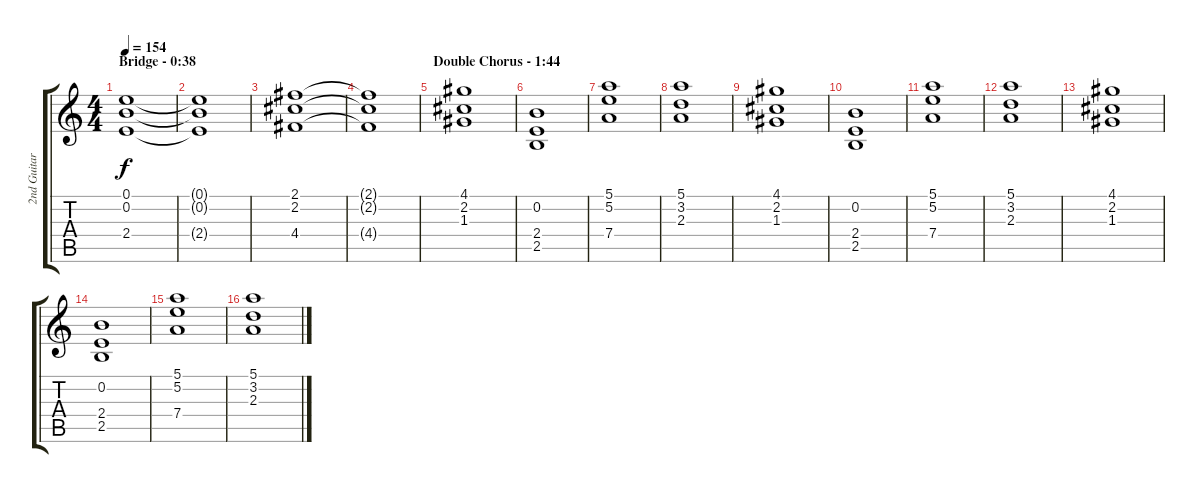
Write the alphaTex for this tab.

\track ("2nd Guitar" "2nd Guitar") {instrument distortionguitar}
\staff {score tabs}
\tuning (E4 B3 G3 D3 A2 E2) {hide}
\ts (4 4)
\section ("" "Bridge - 0:38")
\tempo 154
\clef g2
\ks c
(0.1 0.2 2.4).1{dy f} |
(0.1{t} 0.2{t} 2.4{t}).1 |
(2.1 2.2 4.4).1 |
(2.1{t} 2.2{t} 4.4{t}).1 |
\section ("" "Double Chorus - 1:44")
(4.1 2.2 1.3).1 |
(0.2 2.4 2.5).1 |
(5.1 5.2 7.4).1 |
(5.1 3.2 2.3).1 |
(4.1 2.2 1.3).1 |
(0.2 2.4 2.5).1 |
(5.1 5.2 7.4).1 |
(5.1 3.2 2.3).1 |
(4.1 2.2 1.3).1 |
(0.2 2.4 2.5).1 |
(5.1 5.2 7.4).1 |
(5.1 3.2 2.3).1
